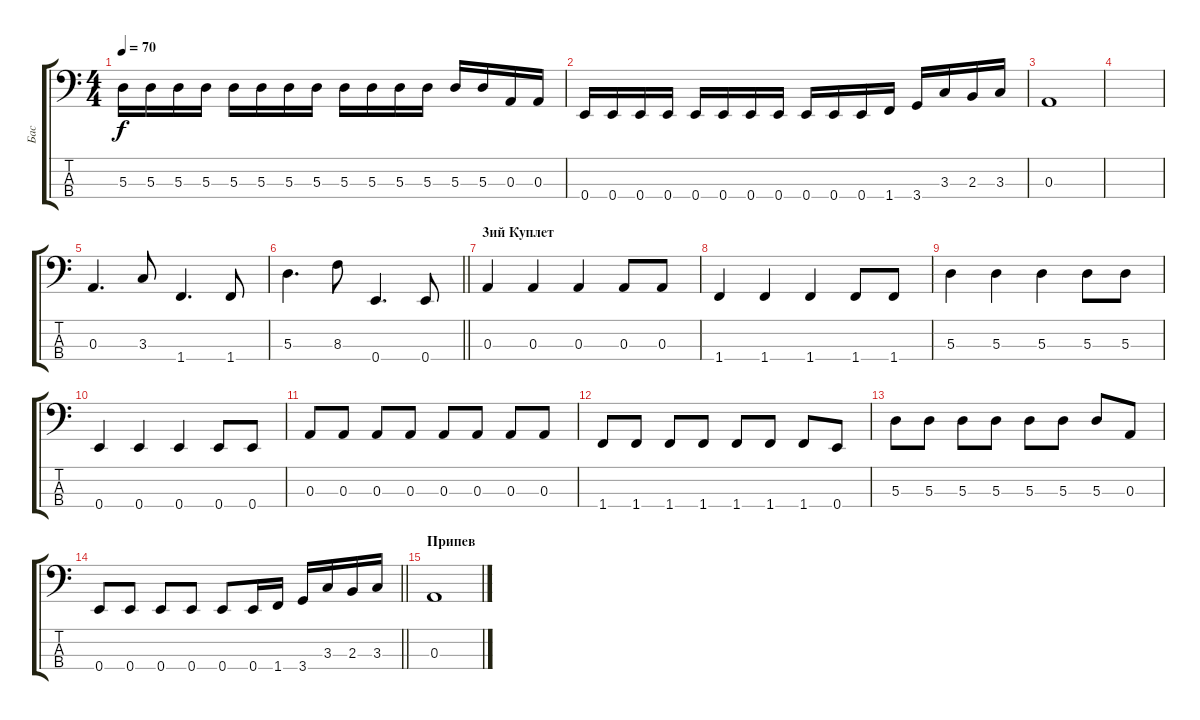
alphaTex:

\track ("Бас" "Бас") {instrument electricbassfinger}
\staff {score tabs}
\tuning (G2 D2 A1 E1) {hide}
\ts (4 4)
\tempo 70
\clef f4
\ks c
5.3.16{dy f} 5.3.16 5.3.16 5.3.16 5.3.16 5.3.16 5.3.16 5.3.16 5.3.16 5.3.16 5.3.16 5.3.16 5.3.16 5.3.16 0.3.16 0.3.16 |
0.4.16 0.4.16 0.4.16 0.4.16 0.4.16 0.4.16 0.4.16 0.4.16 0.4.16 0.4.16 0.4.16 1.4.16 3.4.16 3.3.16 2.3.16 3.3.16 |
0.3.1 |
|
0.3.4{d} 3.3.8 1.4.4{d} 1.4.8 |
\barLineRight lightlight
5.3.4{d} 8.3.8 0.4.4{d} 0.4.8 |
\section ("" "3ий Куплет")
0.3.4 0.3.4 0.3.4 0.3.8 0.3.8 |
1.4.4 1.4.4 1.4.4 1.4.8 1.4.8 |
5.3.4 5.3.4 5.3.4 5.3.8 5.3.8 |
0.4.4 0.4.4 0.4.4 0.4.8 0.4.8 |
0.3.8 0.3.8 0.3.8 0.3.8 0.3.8 0.3.8 0.3.8 0.3.8 |
1.4.8 1.4.8 1.4.8 1.4.8 1.4.8 1.4.8 1.4.8 0.4.8 |
5.3.8 5.3.8 5.3.8 5.3.8 5.3.8 5.3.8 5.3.8 0.3.8 |
\barLineRight lightlight
0.4.8 0.4.8 0.4.8 0.4.8 0.4.8 0.4.16 1.4.16 3.4.16 3.3.16 2.3.16 3.3.16 |
\section ("" "Припев")
0.3.1
